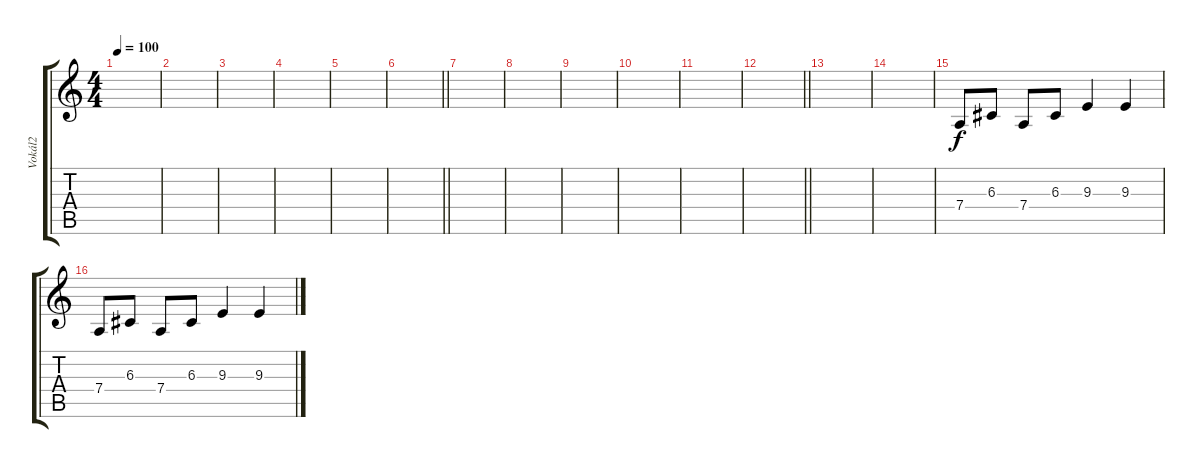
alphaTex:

\track ("Vokál2" "Vokál2") {instrument choiraahs}
\staff {score tabs}
\tuning (E4 B3 G3 D3 A2 E2) {hide}
\ts (4 4)
\tempo 100
\clef g2
\ks c
|
|
|
|
|
\barLineRight lightlight
|
|
|
|
|
|
\barLineRight lightlight
|
|
|
7.4.8 6.3.8 7.4.8 6.3.8 9.3.4 9.3.4 |
7.4.8 6.3.8 7.4.8 6.3.8 9.3.4 9.3.4
